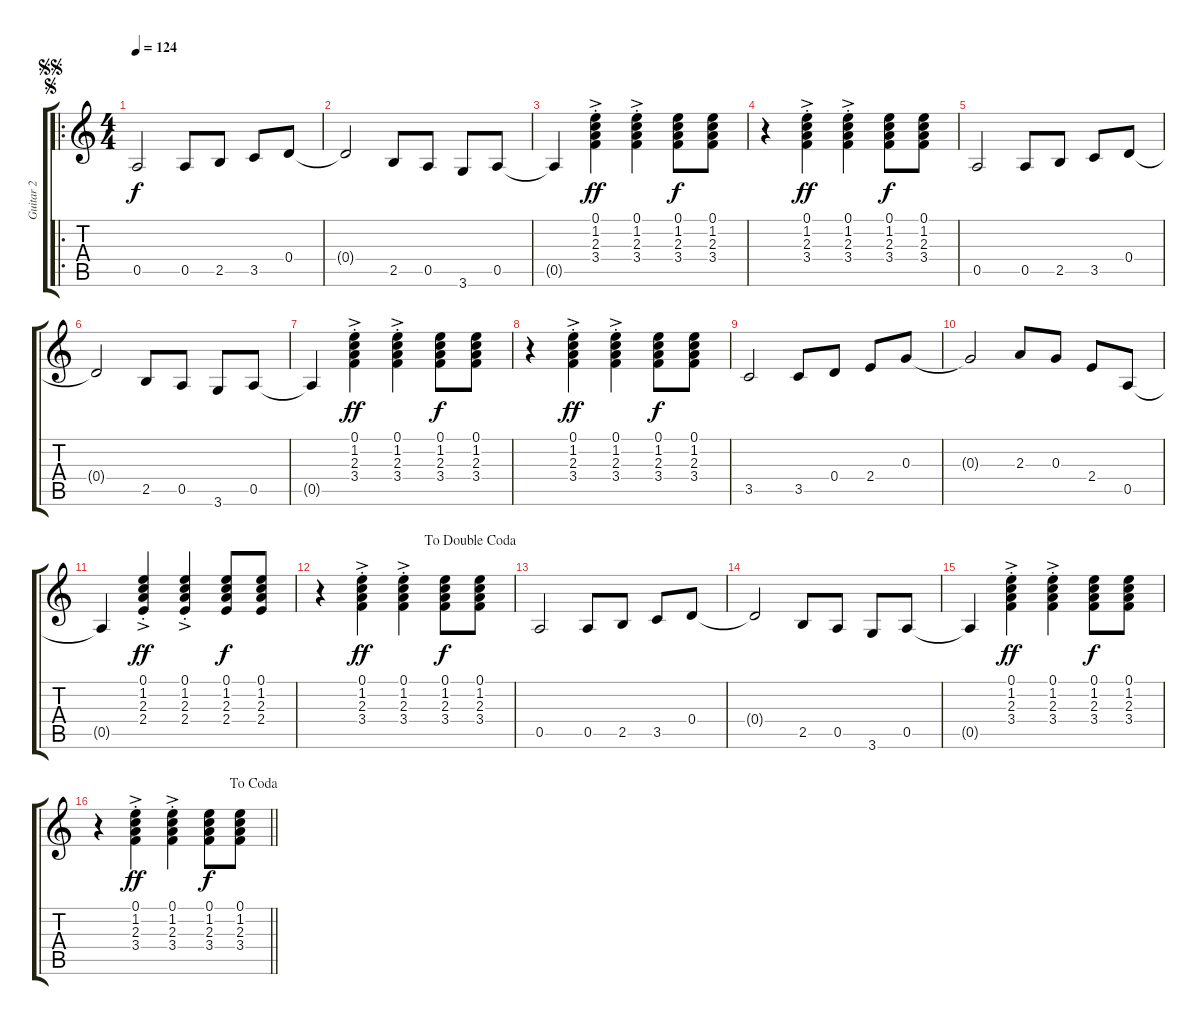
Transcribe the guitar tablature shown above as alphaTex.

\track ("Guitar 2" "Guitar 2") {instrument distortionguitar}
\staff {score tabs}
\tuning (E4 B3 G3 D3 A2 E2) {hide}
\ro
\ts (4 4)
\jump segno
\jump segnosegno
\tempo 124
\clef g2
\ks c
0.5.2{dy f} 0.5.8 2.5.8 3.5.8 0.4.8 |
0.4{t}.2 2.5.8 0.5.8 3.6.8 0.5.8 |
0.5{t}.4 (0.1{ac st} 1.2{ac st} 2.3{ac st} 3.4{ac st}).4{dy ff} (0.1{ac st} 1.2{ac st} 2.3{ac st} 3.4{ac st}).4 (0.1 1.2 2.3 3.4).8{dy f} (0.1 1.2 2.3 3.4).8 |
r.4 (0.1{ac st} 1.2{ac st} 2.3{ac st} 3.4{ac st}).4{dy ff} (0.1{ac st} 1.2{ac st} 2.3{ac st} 3.4{ac st}).4 (0.1 1.2 2.3 3.4).8{dy f} (0.1 1.2 2.3 3.4).8 |
0.5.2 0.5.8 2.5.8 3.5.8 0.4.8 |
0.4{t}.2 2.5.8 0.5.8 3.6.8 0.5.8 |
0.5{t}.4 (0.1{ac st} 1.2{ac st} 2.3{ac st} 3.4{ac st}).4{dy ff} (0.1{ac st} 1.2{ac st} 2.3{ac st} 3.4{ac st}).4 (0.1 1.2 2.3 3.4).8{dy f} (0.1 1.2 2.3 3.4).8 |
r.4 (0.1{ac st} 1.2{ac st} 2.3{ac st} 3.4{ac st}).4{dy ff} (0.1{ac st} 1.2{ac st} 2.3{ac st} 3.4{ac st}).4 (0.1 1.2 2.3 3.4).8{dy f} (0.1 1.2 2.3 3.4).8 |
3.5.2 3.5.8 0.4.8 2.4.8 0.3.8 |
0.3{t}.2 2.3.8 0.3.8 2.4.8 0.5.8 |
0.5{t}.4 (0.1{ac st} 1.2{ac st} 2.3{ac st} 2.4{ac st}).4{dy ff} (0.1{ac st} 1.2{ac st} 2.3{ac st} 2.4{ac st}).4 (0.1 1.2 2.3 2.4).8{dy f} (0.1 1.2 2.3 2.4).8 |
\jump dadoublecoda
r.4 (0.1{ac st} 1.2{ac st} 2.3{ac st} 3.4{ac st}).4{dy ff} (0.1{ac st} 1.2{ac st} 2.3{ac st} 3.4{ac st}).4 (0.1 1.2 2.3 3.4).8{dy f} (0.1 1.2 2.3 3.4).8 |
0.5.2 0.5.8 2.5.8 3.5.8 0.4.8 |
0.4{t}.2 2.5.8 0.5.8 3.6.8 0.5.8 |
0.5{t}.4 (0.1{ac st} 1.2{ac st} 2.3{ac st} 3.4{ac st}).4{dy ff} (0.1{ac st} 1.2{ac st} 2.3{ac st} 3.4{ac st}).4 (0.1 1.2 2.3 3.4).8{dy f} (0.1 1.2 2.3 3.4).8 |
\jump dacoda
\barLineRight lightlight
r.4 (0.1{ac st} 1.2{ac st} 2.3{ac st} 3.4{ac st}).4{dy ff} (0.1{ac st} 1.2{ac st} 2.3{ac st} 3.4{ac st}).4 (0.1 1.2 2.3 3.4).8{dy f} (0.1 1.2 2.3 3.4).8
